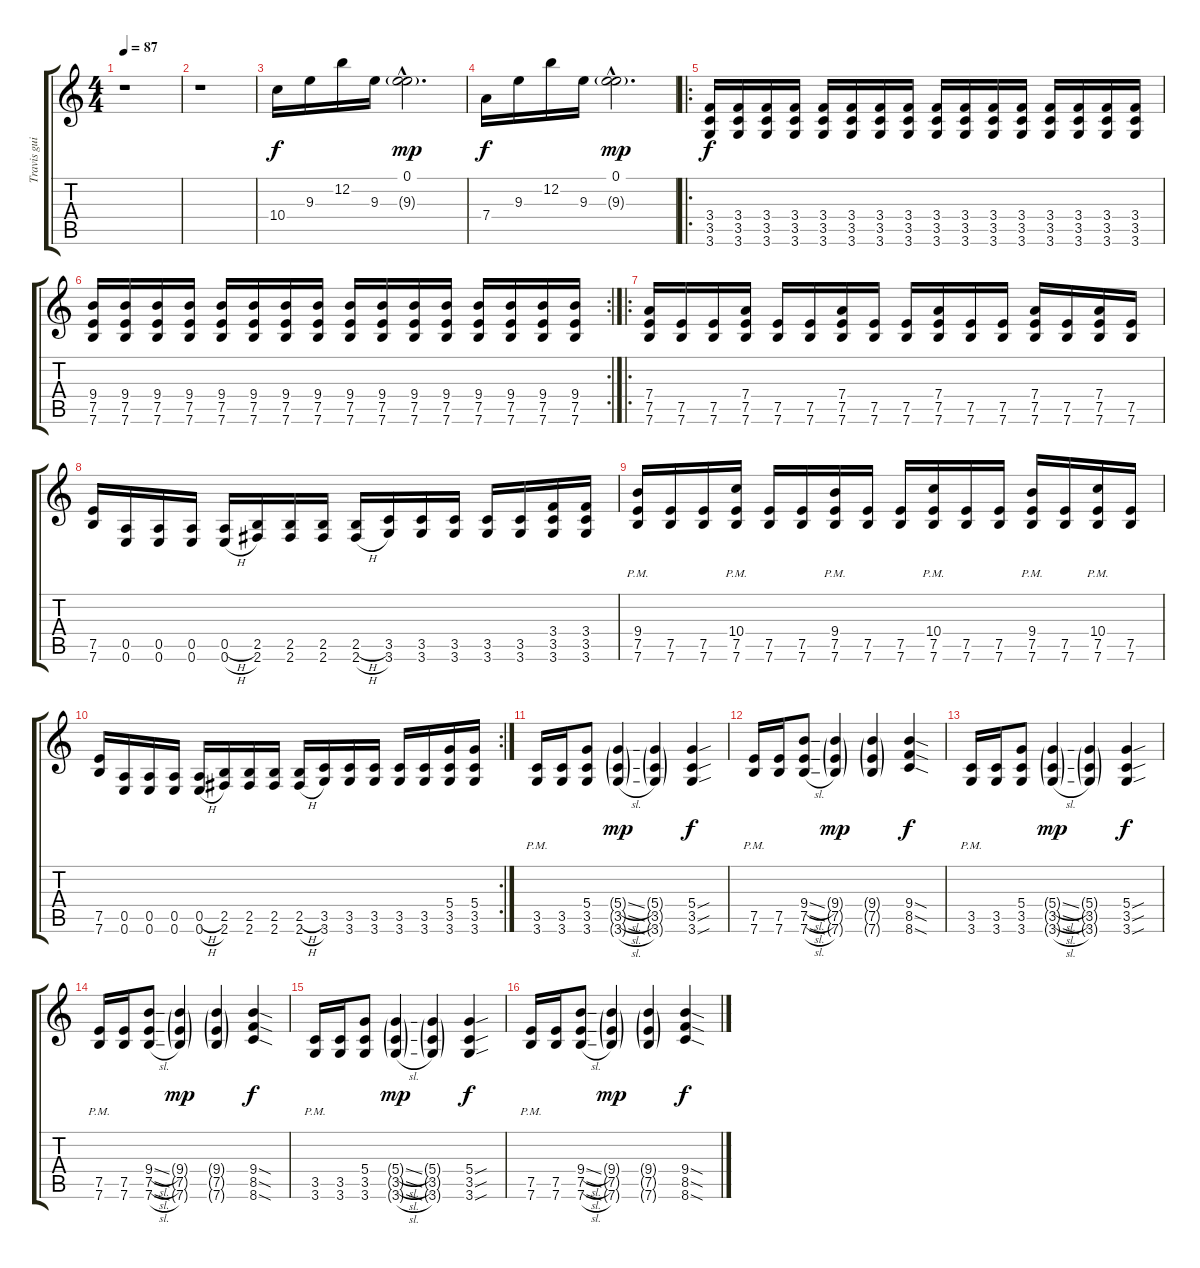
\track ("Travis guitar" "Travis gui") {instrument electricguitarclean}
\staff {score tabs}
\tuning (E4 B3 G3 D3 A2 E2) {hide}
\ts (4 4)
\tempo 87
\clef g2
\ks c
r.1{dy f instrument electricguitarclean} |
r.1 |
10.4.16 9.3.16 12.2.16 9.3.16 (0.1{hac} 9.3{g hac}).2{d dy mp} |
7.4.16{dy f} 9.3.16 12.2.16 9.3.16 (0.1{hac} 9.3{g hac}).2{d dy mp} |
\ro
(3.4 3.5 3.6).16{dy f instrument overdrivenguitar} (3.4 3.5 3.6).16 (3.4 3.5 3.6).16 (3.4 3.5 3.6).16 (3.4 3.5 3.6).16 (3.4 3.5 3.6).16 (3.4 3.5 3.6).16 (3.4 3.5 3.6).16 (3.4 3.5 3.6).16 (3.4 3.5 3.6).16 (3.4 3.5 3.6).16 (3.4 3.5 3.6).16 (3.4 3.5 3.6).16 (3.4 3.5 3.6).16 (3.4 3.5 3.6).16 (3.4 3.5 3.6).16 |
\rc 2
(9.4 7.5 7.6).16{instrument overdrivenguitar} (9.4 7.5 7.6).16 (9.4 7.5 7.6).16 (9.4 7.5 7.6).16 (9.4 7.5 7.6).16 (9.4 7.5 7.6).16 (9.4 7.5 7.6).16 (9.4 7.5 7.6).16 (9.4 7.5 7.6).16 (9.4 7.5 7.6).16 (9.4 7.5 7.6).16 (9.4 7.5 7.6).16 (9.4 7.5 7.6).16 (9.4 7.5 7.6).16 (9.4 7.5 7.6).16 (9.4 7.5 7.6).16 |
\ro
(7.4 7.5 7.6).16{instrument overdrivenguitar} (7.5 7.6).16 (7.5 7.6).16 (7.4 7.5 7.6).16 (7.5 7.6).16 (7.5 7.6).16 (7.4 7.5 7.6).16 (7.5 7.6).16 (7.5 7.6).16 (7.4 7.5 7.6).16 (7.5 7.6).16 (7.5 7.6).16 (7.4 7.5 7.6).16 (7.5 7.6).16 (7.4 7.5 7.6).16 (7.5 7.6).16 |
(7.5 7.6).16{instrument overdrivenguitar} (0.5 0.6).16 (0.5 0.6).16 (0.5 0.6).16 (0.5{h} 0.6{h}).16 (2.5 2.6).16 (2.5 2.6).16 (2.5 2.6).16 (2.5{h} 2.6{h}).16 (3.5 3.6).16 (3.5 3.6).16 (3.5 3.6).16 (3.5 3.6).16 (3.5 3.6).16 (3.4 3.5 3.6).16 (3.4 3.5 3.6).16 |
(9.4{pm} 7.5{pm} 7.6{pm}).16{instrument overdrivenguitar} (7.5 7.6).16 (7.5 7.6).16 (10.4{pm} 7.5{pm} 7.6{pm}).16 (7.5 7.6).16 (7.5 7.6).16 (9.4{pm} 7.5{pm} 7.6{pm}).16 (7.5 7.6).16 (7.5 7.6).16 (10.4{pm} 7.5{pm} 7.6{pm}).16 (7.5 7.6).16 (7.5 7.6).16 (9.4{pm} 7.5{pm} 7.6{pm}).16 (7.5 7.6).16 (10.4{pm} 7.5{pm} 7.6{pm}).16 (7.5 7.6).16 |
\rc 2
(7.5 7.6).16{instrument overdrivenguitar} (0.5 0.6).16 (0.5 0.6).16 (0.5 0.6).16 (0.5{h} 0.6{h}).16 (2.5 2.6).16 (2.5 2.6).16 (2.5 2.6).16 (2.5{h} 2.6{h}).16 (3.5 3.6).16 (3.5 3.6).16 (3.5 3.6).16 (3.5 3.6).16 (3.5 3.6).16 (5.4 3.5 3.6).16 (5.4 3.5 3.6).16 |
(3.5{pm} 3.6{pm}).16{instrument overdrivenguitar} (3.5 3.6).16 (5.4 3.5 3.6).8 (5.4{sl g} 3.5{sl g} 3.6{sl g}).4{dy mp} (5.4{g} 3.5{g} 3.6{g}).4 (5.4{sou} 3.5{sou} 3.6{sou}).4{dy f} |
(7.5 7.6{pm}).16{instrument overdrivenguitar} (7.5 7.6).16 (9.4{sl} 7.5{sl} 7.6{sl}).8 (9.4{g} 7.5{g} 7.6{g}).4{dy mp} (9.4{g} 7.5{g} 7.6{g}).4 (9.4{sod} 8.5{sod} 8.6{sod}).4{dy f} |
(3.5{pm} 3.6{pm}).16{instrument overdrivenguitar} (3.5 3.6).16 (5.4 3.5 3.6).8 (5.4{sl g} 3.5{sl g} 3.6{sl g}).4{dy mp} (5.4{g} 3.5{g} 3.6{g}).4 (5.4{sou} 3.5{sou} 3.6{sou}).4{dy f} |
(7.5 7.6{pm}).16{instrument overdrivenguitar} (7.5 7.6).16 (9.4{sl} 7.5{sl} 7.6{sl}).8 (9.4{g} 7.5{g} 7.6{g}).4{dy mp} (9.4{g} 7.5{g} 7.6{g}).4 (9.4{sod} 8.5{sod} 8.6{sod}).4{dy f} |
(3.5{pm} 3.6{pm}).16{instrument overdrivenguitar} (3.5 3.6).16 (5.4 3.5 3.6).8 (5.4{sl g} 3.5{sl g} 3.6{sl g}).4{dy mp} (5.4{g} 3.5{g} 3.6{g}).4 (5.4{sou} 3.5{sou} 3.6{sou}).4{dy f} |
(7.5 7.6{pm}).16{instrument overdrivenguitar} (7.5 7.6).16 (9.4{sl} 7.5{sl} 7.6{sl}).8 (9.4{g} 7.5{g} 7.6{g}).4{dy mp} (9.4{g} 7.5{g} 7.6{g}).4 (9.4{sod} 8.5{sod} 8.6{sod}).4{dy f}
